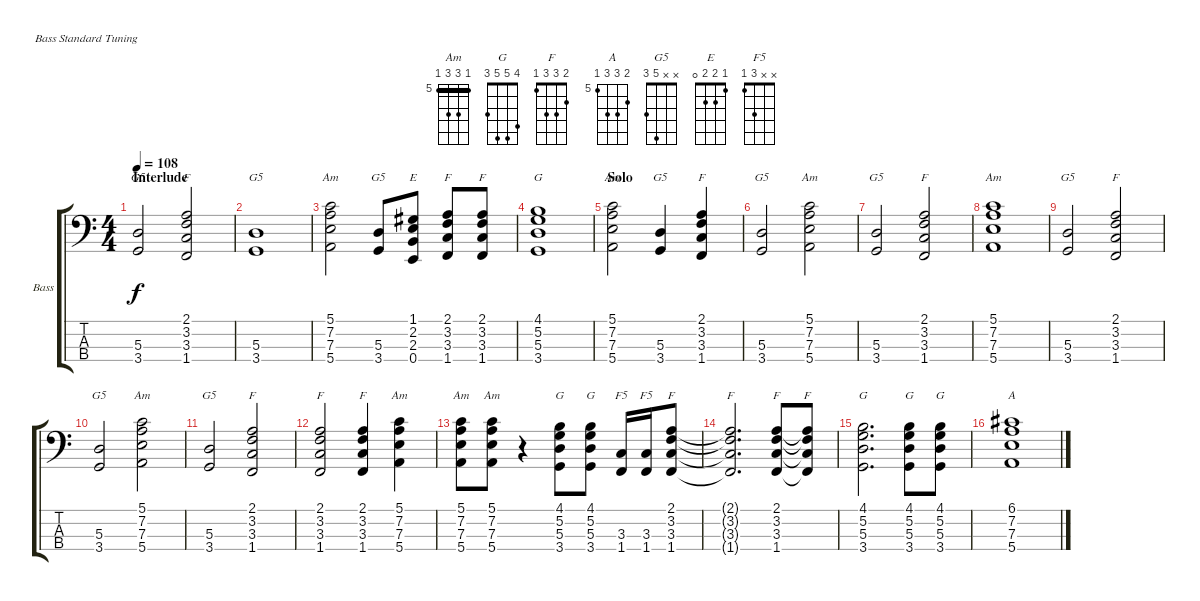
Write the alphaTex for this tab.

\defaultSystemsLayout 4
\bracketExtendMode groupsimilarinstruments
\firstSystemTrackNameOrientation horizontal
\otherSystemsTrackNameOrientation horizontal
\track ("Bass" "Bass") {instrument electricbassfinger}
\staff {score tabs}
\tuning (G2 D2 A1 E1)
\chord ("Am" 5 7 7 5) {firstfret 5 barre 5}
\chord ("G" 4 5 5 3)
\chord ("F" 2 3 3 1)
\chord ("A" 6 7 7 5) {firstfret 5}
\chord ("G5" x x 5 3)
\chord ("E" 1 2 2 0)
\chord ("F5" x x 3 1)
\ts (4 4)
\section ("" "Interlude")
\tempo 108
\clef f4
\ks c
(3.4 5.3).2{ch "G5" dy f} (1.4 3.3 3.2 2.1).2{ch "F"} |
(3.4 5.3).1{ch "G5"} |
(5.4 7.3 7.2 5.1).2{ch "Am"} (3.4 5.3).8{ch "G5"} (0.4 2.3 2.2 1.1).8{ch "E"} (1.4 3.3 3.2 2.1).8{ch "F"} (1.4 3.3 3.2 2.1).8{ch "F"} |
(3.4 5.3 5.2 4.1).1{ch "G"} |
\section ("" "Solo")
(5.4 7.3 7.2 5.1).2{ch "Am"} (3.4 5.3).4{ch "G5"} (1.4 3.3 3.2 2.1).4{ch "F"} |
(3.4 5.3).2{ch "G5"} (5.4 7.3 7.2 5.1).2{ch "Am"} |
(3.4 5.3).2{ch "G5"} (1.4 3.3 3.2 2.1).2{ch "F"} |
(5.4 7.3 7.2 5.1).1{ch "Am"} |
(3.4 5.3).2{ch "G5"} (1.4 3.3 3.2 2.1).2{ch "F"} |
(3.4 5.3).2{ch "G5"} (5.4 7.3 7.2 5.1).2{ch "Am"} |
(3.4 5.3).2{ch "G5"} (1.4 3.3 3.2 2.1).2{ch "F"} |
(1.4 3.3 3.2 2.1).2{ch "F"} (1.4 3.3 3.2 2.1).4{ch "F"} (5.4 7.3 7.2 5.1).4{ch "Am"} |
(5.4 7.3 7.2 5.1).8{ch "Am"} (5.4 7.3 7.2 5.1).8{ch "Am"} r.4 (3.4 5.3 5.2 4.1).8{ch "G"} (3.4 5.3 5.2 4.1).8{ch "G"} (1.4 3.3).16{ch "F5"} (1.4 3.3).16{ch "F5"} (1.4 3.3 3.2 2.1).8{ch "F"} |
(1.4{t} 3.3{t} 3.2{t} 2.1{t}).2{d ch "F"} (1.4 3.3 3.2 2.1).8{ch "F"} (1.4{t} 3.3{t} 3.2{t} 2.1{t}).8{ch "F"} |
(3.4 5.3 5.2 4.1).2{d ch "G"} (3.4 5.3 5.2 4.1).8{ch "G"} (3.4 5.3 5.2 4.1).8{ch "G"} |
(5.4 7.3 7.2 6.1).1{ch "A"}
